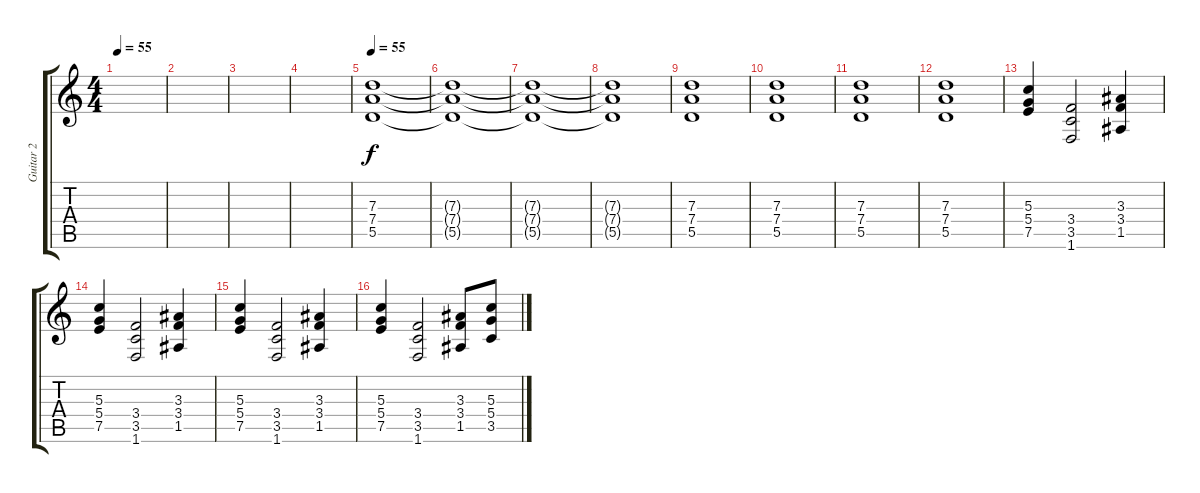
\track ("Guitar 2" "Guitar 2") {instrument distortionguitar}
\staff {score tabs}
\tuning (E4 B3 G3 D3 A2 E2) {hide}
\ts (4 4)
\tempo 55
\clef g2
\ks c
|
|
|
|
\tempo 55
(7.3 7.4 5.5).1 |
(7.3{t} 7.4{t} 5.5{t}).1 |
(7.3{t} 7.4{t} 5.5{t}).1 |
(7.3{t} 7.4{t} 5.5{t}).1 |
(7.3 7.4 5.5).1 |
(7.3 7.4 5.5).1 |
(7.3 7.4 5.5).1 |
(7.3 7.4 5.5).1 |
(5.3 5.4 7.5).4 (3.4 3.5 1.6).2 (3.3 3.4 1.5).4 |
(5.3 5.4 7.5).4 (3.4 3.5 1.6).2 (3.3 3.4 1.5).4 |
(5.3 5.4 7.5).4 (3.4 3.5 1.6).2 (3.3 3.4 1.5).4 |
(5.3 5.4 7.5).4 (3.4 3.5 1.6).2 (3.3 3.4 1.5).8 (5.3 5.4 3.5).8
